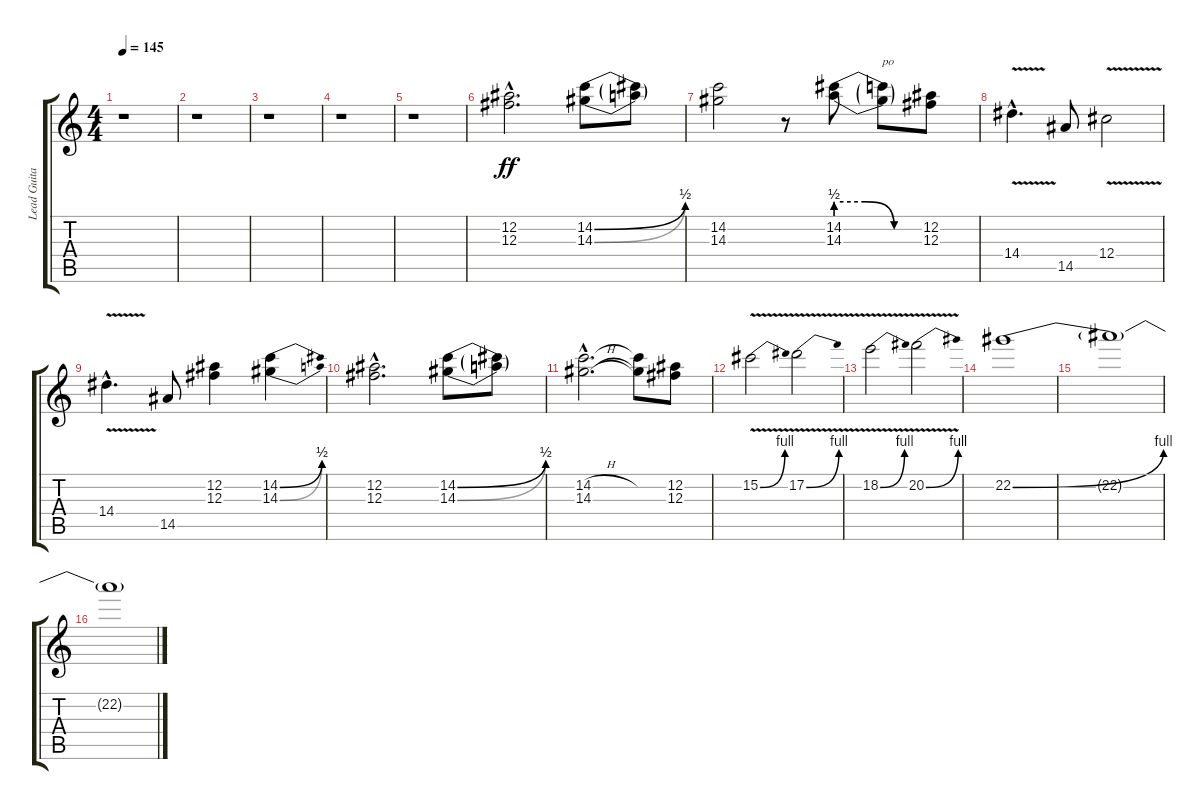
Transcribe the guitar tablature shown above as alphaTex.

\track ("Lead Guitar (Slash)" "Lead Guita") {instrument overdrivenguitar}
\staff {score tabs}
\tuning (Eb4 Bb3 Gb3 Db3 Ab2 Eb2) {hide}
\ts (4 4)
\tempo 145
\clef g2
\ks c
r.1{dy ff} |
r.1 |
r.1 |
r.1 |
r.1 |
(12.2{hac} 12.3{hac}).2{d} (14.2{be (bend 0 0 60 2)} 14.3{be (bend 0 0 60 2)}).8 (14.2{t} 14.3{t}).8 |
(14.2 14.3).2 r.8 (14.2{be (custom 0 2 20 2 40 0 60 0)} 14.3{be (custom 0 2 20 2 40 0 60 0)}).8 (14.2{t} 14.3{t}).8{txt "po"} (12.2 12.3).8 |
14.4{v hac}.4{d} 14.5.8 12.4{v}.2 |
14.4{v hac}.4{d} 14.5.8 (12.2 12.3).4 (14.2{be (bend 0 0 60 2)} 14.3{be (bend 0 0 60 2)}).4 |
(12.2{hac} 12.3{hac}).2{d} (14.2{be (bend 0 0 60 2)} 14.3{be (bend 0 0 60 2)}).8 (14.2{t} 14.3{t}).8 |
(14.2{h hac} 14.3{h hac}).2{d} (14.2{t} 14.3{t}).8 (12.2 12.3).8 |
15.2{be (bend 0 0 60 4) v}.2 17.2{be (bend 0 0 60 4) v}.2 |
18.2{be (bend 0 0 60 4) v}.2 20.2{be (bend 0 0 60 4) v}.2 |
22.2{be (bend 0 0 60 4)}.1 |
22.2{t}.1 |
22.2{t}.1
